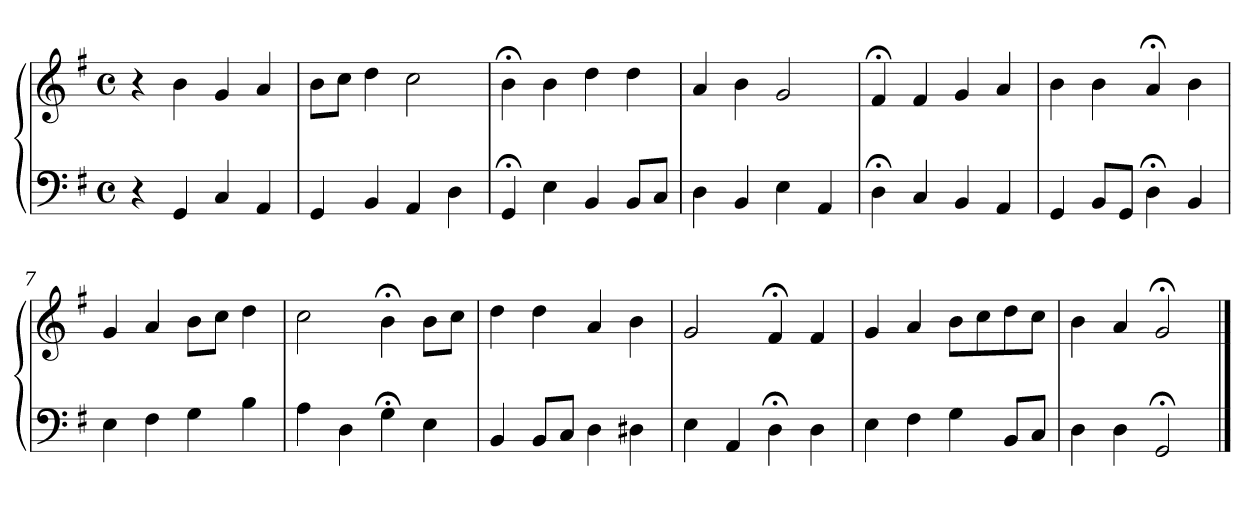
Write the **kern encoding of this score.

**kern	**kern
*part1	*part1
*staff2	*staff1
*clefF4	*clefG2
*k[f#]	*k[f#]
*M4/4	*M4/4
*met(c)	*met(c)
=1	=1
4r	4r
4GG	4b
4C	4g
4AA	4a
=2	=2
4GG	8bL
.	8ccJ
4BB	4dd
4AA	2cc
4D	.
=3	=3
4GG;<	4b;<
4E	4b
4BB	4dd
8BBL	4dd
8CJ	.
=4	=4
4D	4a
4BB	4b
4E	2g
4AA	.
=5	=5
4D;<	4f#;<
4C	4f#
4BB	4g
4AA	4a
=6	=6
4GG	4b
8BBL	4b
8GGJ	.
4D;<	4a;<
4BB	4b
!!LO:LB:g=z
=7	=7
4E	4g
4F#	4a
4G	8bL
.	8ccJ
4B	4dd
=8	=8
4A	2cc
4D	.
4G;<	4b;<
4E	8bL
.	8ccJ
=9	=9
4BB	4dd
8BBL	4dd
8CJ	.
4D	4a
4D#X	4b
=10	=10
4E	2g
4AA	.
4D;<	4f#;<
4D	4f#
=11	=11
4E	4g
4F#	4a
4G	8bL
.	8cc
8BBL	8dd
8CJ	8ccJ
=12	=12
4D	4b
4D	4a
2GG;<	2g;<
==	==
*-	*-
